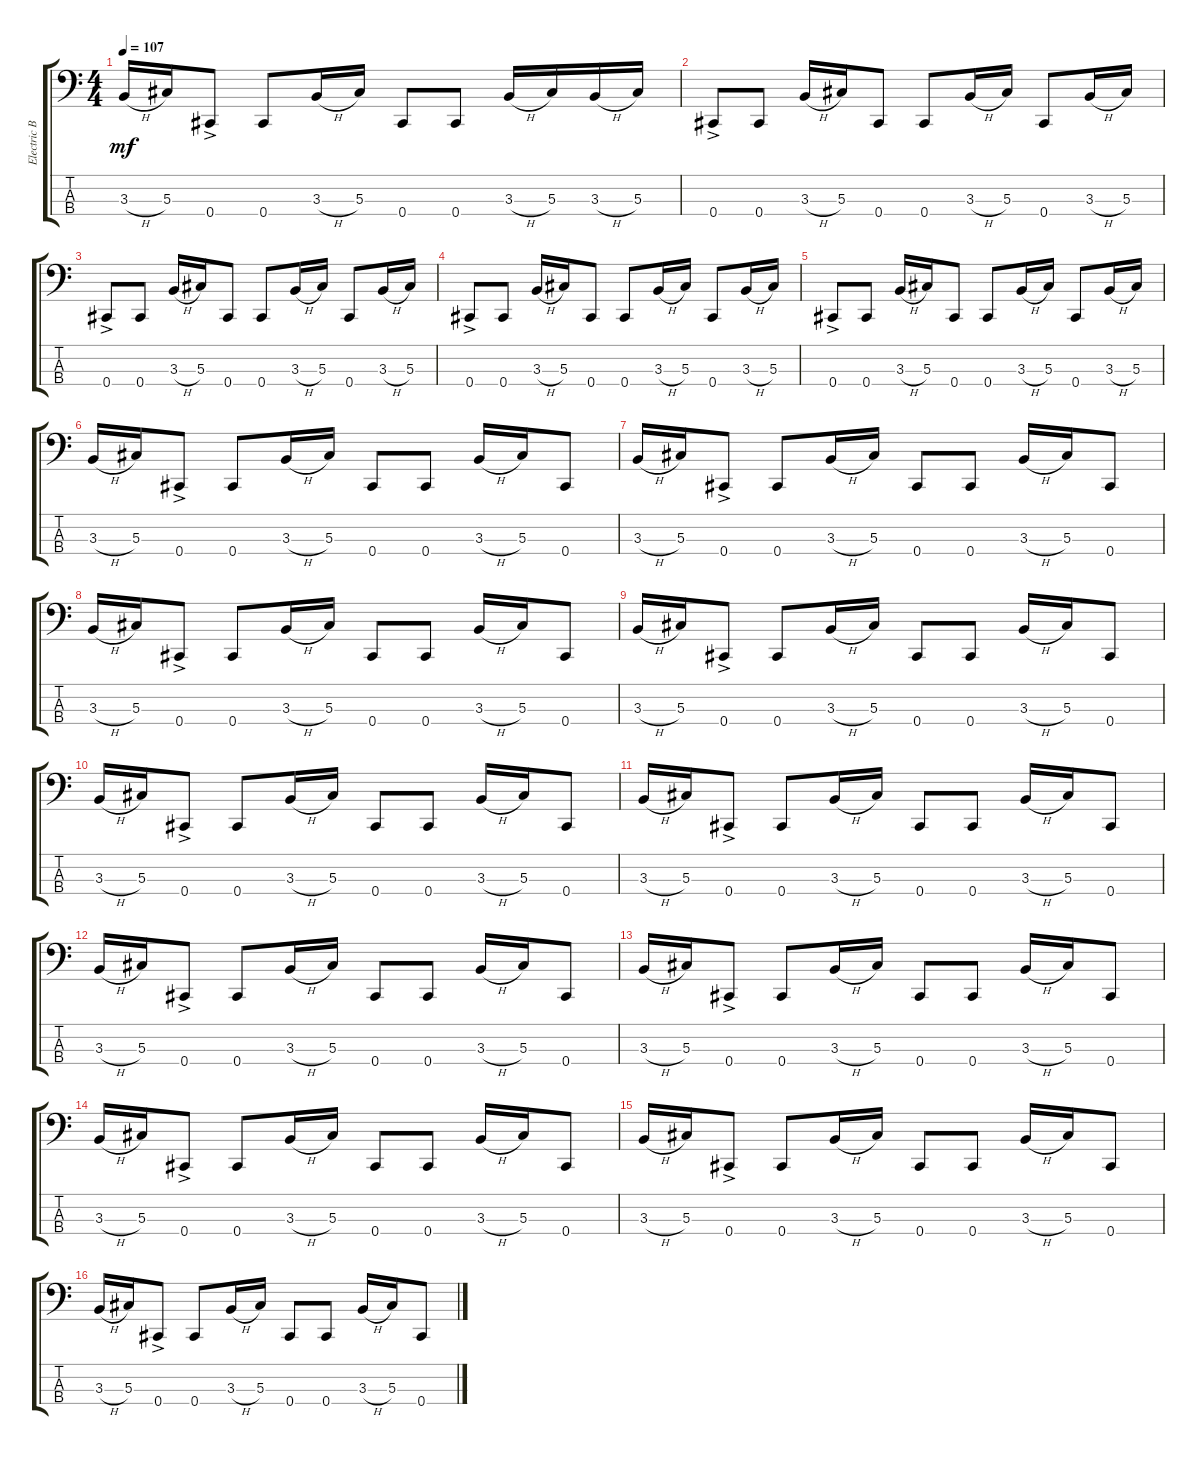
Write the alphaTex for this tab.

\track ("Electric Bass" "Electric B") {instrument electricbassfinger}
\staff {score tabs}
\tuning (Gb2 Db2 Ab1 Db1) {hide}
\ts (4 4)
\tempo 107
\clef f4
\ks c
3.3{h}.16{dy mf} 5.3.16 0.4{ac}.8 0.4.8 3.3{h}.16 5.3.16 0.4.8 0.4.8 3.3{h}.16 5.3.16 3.3{h}.16 5.3.16 |
0.4{ac}.8 0.4.8 3.3{h}.16 5.3.16 0.4.8 0.4.8 3.3{h}.16 5.3.16 0.4.8 3.3{h}.16 5.3.16 |
0.4{ac}.8 0.4.8 3.3{h}.16 5.3.16 0.4.8 0.4.8 3.3{h}.16 5.3.16 0.4.8 3.3{h}.16 5.3.16 |
0.4{ac}.8 0.4.8 3.3{h}.16 5.3.16 0.4.8 0.4.8 3.3{h}.16 5.3.16 0.4.8 3.3{h}.16 5.3.16 |
0.4{ac}.8 0.4.8 3.3{h}.16 5.3.16 0.4.8 0.4.8 3.3{h}.16 5.3.16 0.4.8 3.3{h}.16 5.3.16 |
3.3{h}.16 5.3.16 0.4{ac}.8 0.4.8 3.3{h}.16 5.3.16 0.4.8 0.4.8 3.3{h}.16 5.3.16 0.4.8 |
3.3{h}.16 5.3.16 0.4{ac}.8 0.4.8 3.3{h}.16 5.3.16 0.4.8 0.4.8 3.3{h}.16 5.3.16 0.4.8 |
3.3{h}.16 5.3.16 0.4{ac}.8 0.4.8 3.3{h}.16 5.3.16 0.4.8 0.4.8 3.3{h}.16 5.3.16 0.4.8 |
3.3{h}.16 5.3.16 0.4{ac}.8 0.4.8 3.3{h}.16 5.3.16 0.4.8 0.4.8 3.3{h}.16 5.3.16 0.4.8 |
3.3{h}.16 5.3.16 0.4{ac}.8 0.4.8 3.3{h}.16 5.3.16 0.4.8 0.4.8 3.3{h}.16 5.3.16 0.4.8 |
3.3{h}.16 5.3.16 0.4{ac}.8 0.4.8 3.3{h}.16 5.3.16 0.4.8 0.4.8 3.3{h}.16 5.3.16 0.4.8 |
3.3{h}.16 5.3.16 0.4{ac}.8 0.4.8 3.3{h}.16 5.3.16 0.4.8 0.4.8 3.3{h}.16 5.3.16 0.4.8 |
3.3{h}.16 5.3.16 0.4{ac}.8 0.4.8 3.3{h}.16 5.3.16 0.4.8 0.4.8 3.3{h}.16 5.3.16 0.4.8 |
3.3{h}.16 5.3.16 0.4{ac}.8 0.4.8 3.3{h}.16 5.3.16 0.4.8 0.4.8 3.3{h}.16 5.3.16 0.4.8 |
3.3{h}.16 5.3.16 0.4{ac}.8 0.4.8 3.3{h}.16 5.3.16 0.4.8 0.4.8 3.3{h}.16 5.3.16 0.4.8 |
3.3{h}.16 5.3.16 0.4{ac}.8 0.4.8 3.3{h}.16 5.3.16 0.4.8 0.4.8 3.3{h}.16 5.3.16 0.4.8
